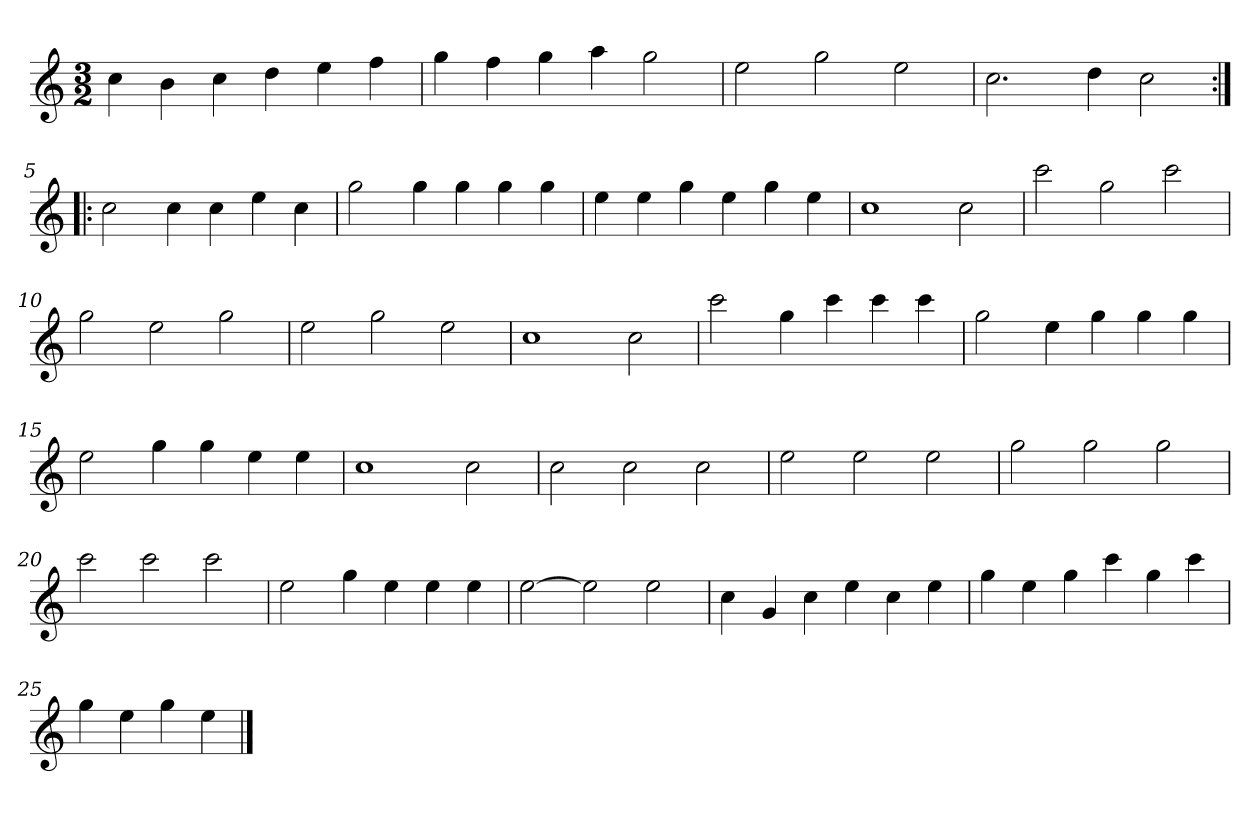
**kern
*part1
*staff1
*clefG2
*k[]
*C:
*M3/2
*MM120
=1
4cc
4b
4cc
4dd
4ee
4ff
=2
4gg
4ff
4gg
4aa
2gg
=3
2ee
2gg
2ee
=4
2.cc
4dd
2cc
=5:|!|:
2cc
4cc
4cc
4ee
4cc
=6
2gg
4gg
4gg
4gg
4gg
=7
4ee
4ee
4gg
4ee
4gg
4ee
=8
1cc
2cc
=9
2ccc
2gg
2ccc
=10
2gg
2ee
2gg
=11
2ee
2gg
2ee
=12
1cc
2cc
=13
2ccc
4gg
4ccc
4ccc
4ccc
=14
2gg
4ee
4gg
4gg
4gg
=15
2ee
4gg
4gg
4ee
4ee
=16
1cc
2cc
=17
2cc
2cc
2cc
=18
2ee
2ee
2ee
=19
2gg
2gg
2gg
=20
2ccc
2ccc
2ccc
=21
2ee
4gg
4ee
4ee
4ee
=22
[2ee
2ee]
2ee
=23
4cc
4g
4cc
4ee
4cc
4ee
=24
4gg
4ee
4gg
4ccc
4gg
4ccc
=25
4gg
4ee
4gg
4ee
==
*-
